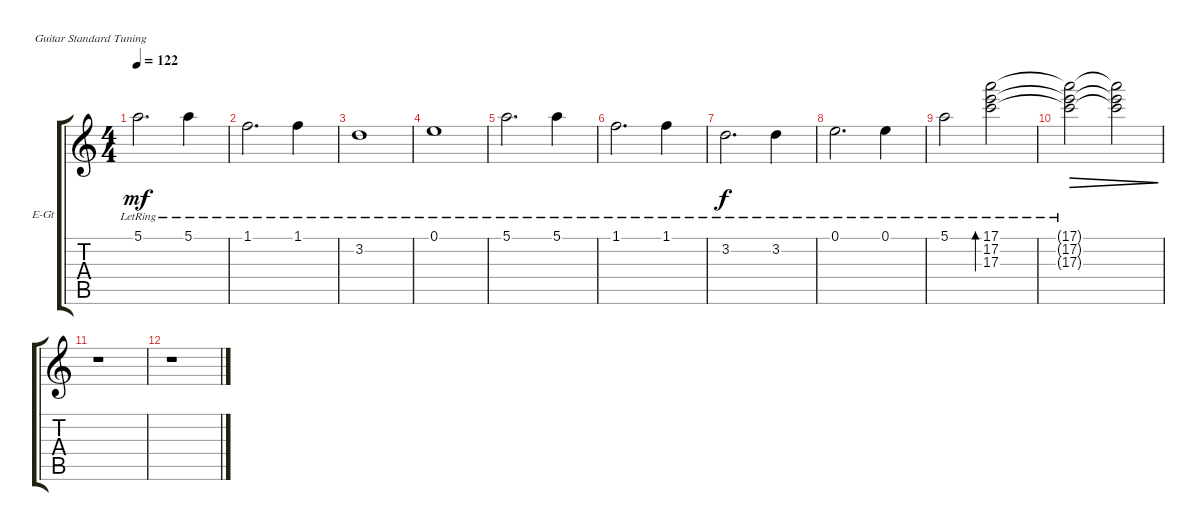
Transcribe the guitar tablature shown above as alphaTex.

\defaultSystemsLayout 4
\bracketExtendMode groupsimilarinstruments
\firstSystemTrackNameOrientation horizontal
\otherSystemsTrackNameOrientation horizontal
\track ("Effects #1" "E-Gt") {instrument electricguitarclean}
\staff {score tabs}
\tuning (E4 B3 G3 D3 A2 E2)
\ts (4 4)
\tempo 122
\clef g2
\ks c
5.1{lr}.2{d dy mf} 5.1{lr}.4 |
1.1{lr}.2{d} 1.1{lr}.4 |
3.2{lr}.1 |
0.1{lr}.1 |
5.1{lr}.2{d} 5.1{lr}.4 |
1.1{lr}.2{d} 1.1{lr}.4 |
3.2{lr}.2{d dy f} 3.2{lr}.4 |
0.1{lr}.2{d} 0.1{lr}.4 |
5.1{lr}.2 (17.1{lr} 17.2{lr} 17.3{lr}).2{bd 234} |
(17.1{lr t} 17.2{lr t} 17.3{lr t}).2{dec} (17.1{t} 17.2{t} 17.3{t}).2{dec} |
r.1 |
r.1
